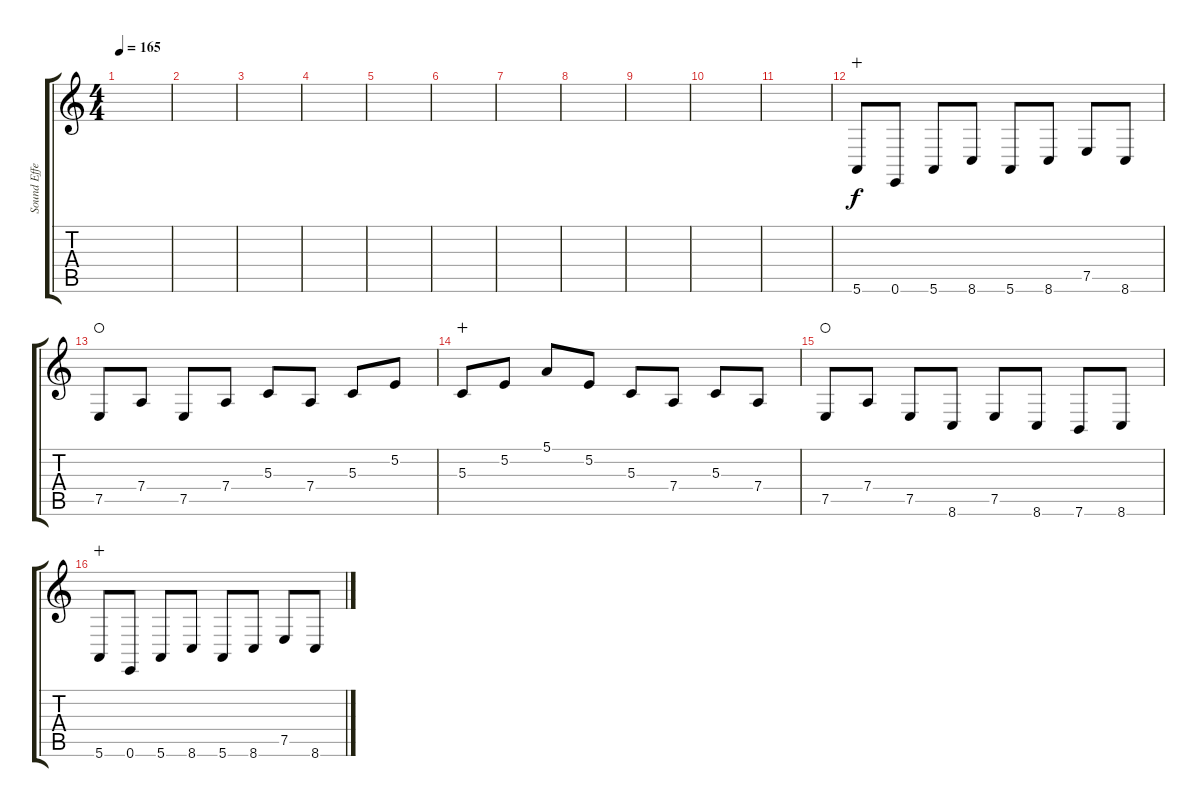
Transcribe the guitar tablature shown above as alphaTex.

\track ("Sound Effect" "Sound Effe") {instrument reversecymbal}
\staff {score tabs}
\tuning (E4 B3 G3 D3 A2 E2) {hide}
\ts (4 4)
\tempo 165
\clef g2
\ks c
|
|
|
|
|
|
|
|
|
|
|
5.6.8{volume 3 instrument lead2sawtooth wahc} 0.6.8{volume 8} 5.6.8 8.6.8 5.6.8 8.6.8 7.5.8 8.6.8 |
7.5.8{waho} 7.4.8 7.5.8 7.4.8 5.3.8 7.4.8 5.3.8 5.2.8 |
5.3.8{wahc} 5.2.8 5.1.8{volume 3} 5.2.8 5.3.8 7.4.8 5.3.8 7.4.8 |
7.5.8{waho} 7.4.8 7.5.8 8.6.8 7.5.8 8.6.8 7.6.8 8.6.8 |
5.6.8{volume 3 instrument lead2sawtooth wahc} 0.6.8{volume 8} 5.6.8 8.6.8 5.6.8 8.6.8 7.5.8 8.6.8
